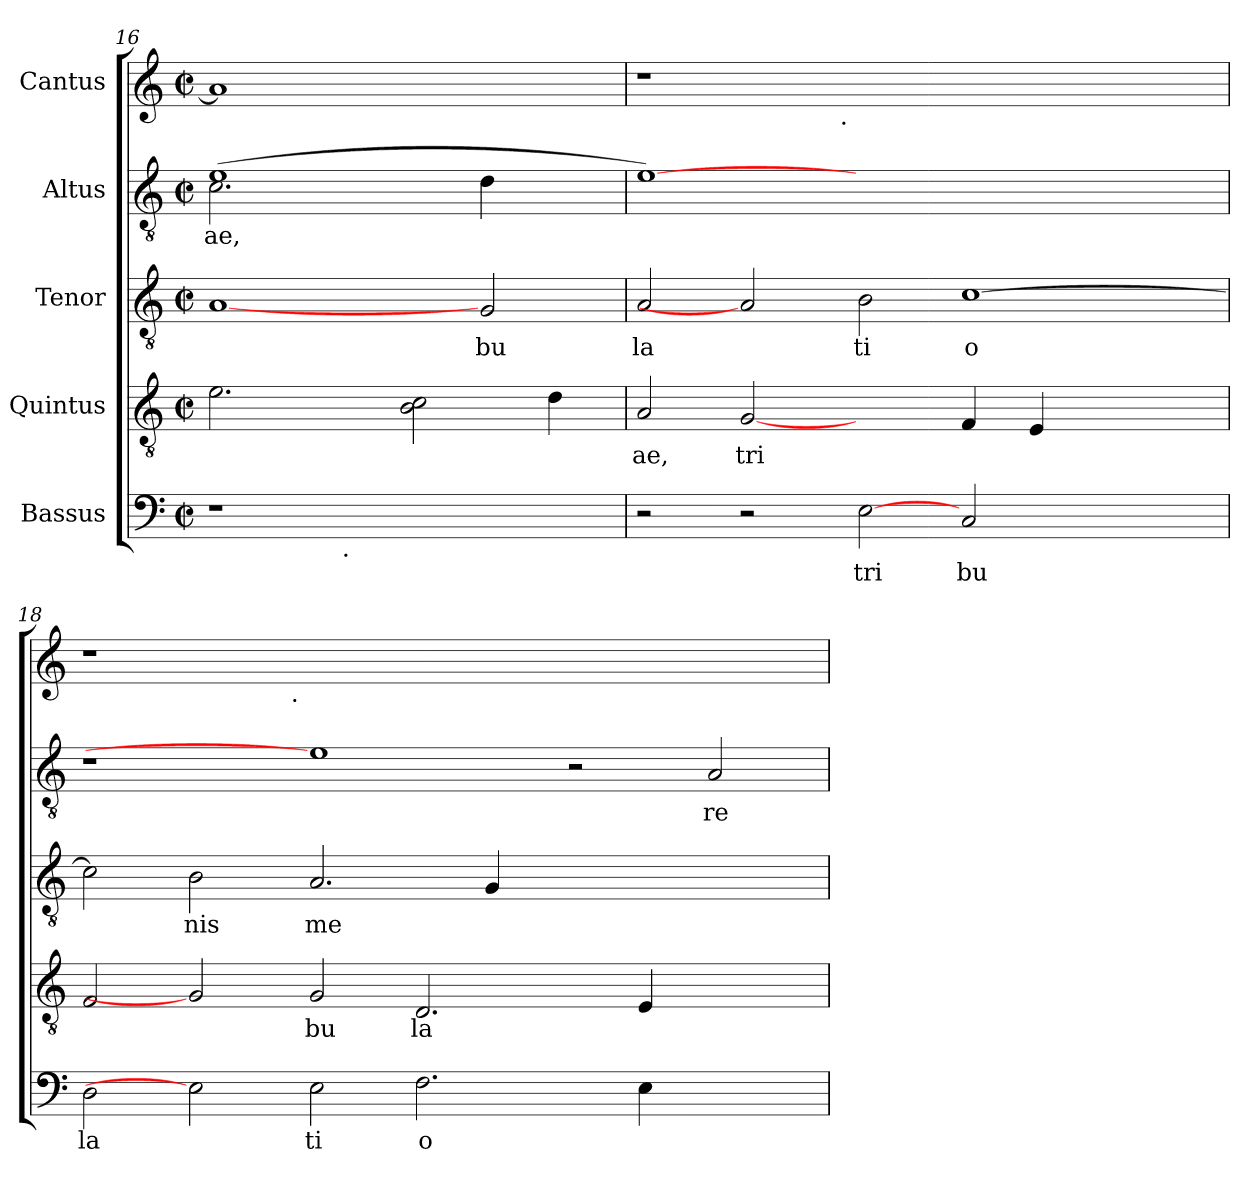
**kern	**text	**kern	**text	**kern	**text	**kern	**text	**kern	**text
*part5	*part5	*part4	*part4	*part3	*part3	*part2	*part2	*part1	*part1
*staff5	*staff5	*staff4	*staff4	*staff3	*staff3	*staff2	*staff2	*staff1	*staff1
*I"Bassus	*	*I"Quintus	*	*I"Tenor	*	*I"Altus	*	*I"Cantus	*
*clefF4	*	*clefGv2	*	*clefGv2	*	*clefGv2	*	*clefG2	*
*k[]	*	*k[]	*	*k[]	*	*k[]	*	*k[]	*
*C:	*	*C:	*	*C:	*	*C:	*	*C:	*
*M2/2	*	*M2/2	*	*M2/2	*	*M2/2	*	*M2/2	*
*met(c|)	*	*met(c|)	*	*met(c|)	*	*met(c|)	*	*met(c|)	*
=16	=16	=16	=16	=16	=16	=16	=16	=16	=16
*	*	*	*	*	*	*^	*	*	*
!	!	!	!	!	!	!	!	!LO:LY:b:cj	!	!LO:LY:b:cj
*^	*	*	*	*	*	*	*	*	*	*
1r	4ryy	.	2.e\	.	[1A	.	(>1e	2.c\	ae,	1a]	.
.	8...ryy	.	.	.	.	.	.	.	.	.	.
!	!LO:TX:b:t=.	!	!	!	!	!	!	!	!	!	!
.	1ryy	.	.	.	.	.	.	.	.	.	.
.	.	.	2c\ 2B\	.	.	.	.	4ryy	.	.	.
!	!	!	!	!	!	!LO:LY:b:cj	!	!	!LO:LY:b:cj	!	!
2ryy	.	.	.	.	2G/	bu	4d\	2ryy	.	2ryy	.
!	!	!	!	!LO:LY:b:cj	!	!	!	!	!	!	!
.	.	.	4d\	.	.	.	4ryy	.	.	.	.
.	64ryy	.	.	.	.	.	.	.	.	.	.
=17	=17	=17	=17	=17	=17	=17	=17	=17	=17	=17	=17
!	!	!	!	!LO:LY:b:cj	!	!LO:LY:b:cj	!	!	!LO:LY:b:cj	!	!
*v	*v	*	*	*	*	*	*v	*v	*	*^	*
2r	.	2A/	ae,	2A/	la	[1e)	.	1r	2ryy	.
!	!	!	!LO:LY:b:cj	!	!	!	!	!	!	!
2r	.	[2G	tri	2A]	.	.	.	.	4...ryy	.
!	!	!	!	!	!	!	!	!	!LO:TX:b:t=.	!
.	.	.	.	.	.	.	.	.	1ryy	.
!	!LO:LY:b:cj	!	!	!	!LO:LY:b:cj	!	!	!	!	!
[2E	tri	2ryy	.	2B\	ti	1.ryy	.	1.ryy	.	.
!	!LO:LY:b:cj	!	!LO:LY:b:cj	!	!LO:LY:b:cj	!	!	!	!	!
2C/	bu	4F/	.	[>1c	o	.	.	.	.	.
!	!	!	!LO:LY:b:cj	!	!	!	!	!	!	!
.	.	4E/	.	.	.	.	.	.	.	.
.	.	.	.	.	.	.	.	.	2ryy	.
2ryy	.	2ryy	.	.	.	.	.	.	.	.
.	.	.	.	.	.	.	.	.	32ryy	.
=18	=18	=18	=18	=18	=18	=18	=18	=18	=18	=18
!	!LO:LY:b:cj	!	!LO:LY:b:cj	!	!LO:LY:b:cj	!	!	!	!	!
2D\	la	2F/	.	2c\]	.	1r	.	1r	2ryy	.
!	!	!	!	!	!LO:LY:b:cj	!	!	!	!	!
2E]	.	2G]	.	2B\	nis	.	.	.	4...ryy	.
!	!	!	!	!	!	!	!	!	!LO:TX:b:t=.	!
.	.	.	.	.	.	.	.	.	1ryy	.
!	!LO:LY:b:cj	!	!LO:LY:b:cj	!	!LO:LY:b:cj	!	!	!	!	!
2E\	ti	2G/	bu	2.A/	me	1e]	.	0ryy	.	.
!	!LO:LY:b:cj	!	!LO:LY:b:cj	!	!	!	!	!	!	!
2.F\	o	2.D/	la	.	.	.	.	.	.	.
!	!	!	!	!	!LO:LY:b:cj	!	!	!	!	!
.	.	.	.	4G/	.	.	.	.	.	.
.	.	.	.	.	.	.	.	.	1ryy	.
.	.	.	.	1ryy	.	2r	.	.	.	.
!	!LO:LY:b:cj	!	!LO:LY:b:cj	!	!	!	!	!	!	!
4E\	.	4E/	.	.	.	.	.	.	.	.
!	!	!	!	!	!	!	!LO:LY:b:cj	!	!	!
2ryy	.	2ryy	.	.	.	2A/	re	.	.	.
.	.	.	.	.	.	.	.	.	32ryy	.
*	*	*	*	*	*	*	*	*v	*v	*
=	=	=	=	=	=	=	=	=	=
*-	*-	*-	*-	*-	*-	*-	*-	*-	*-
